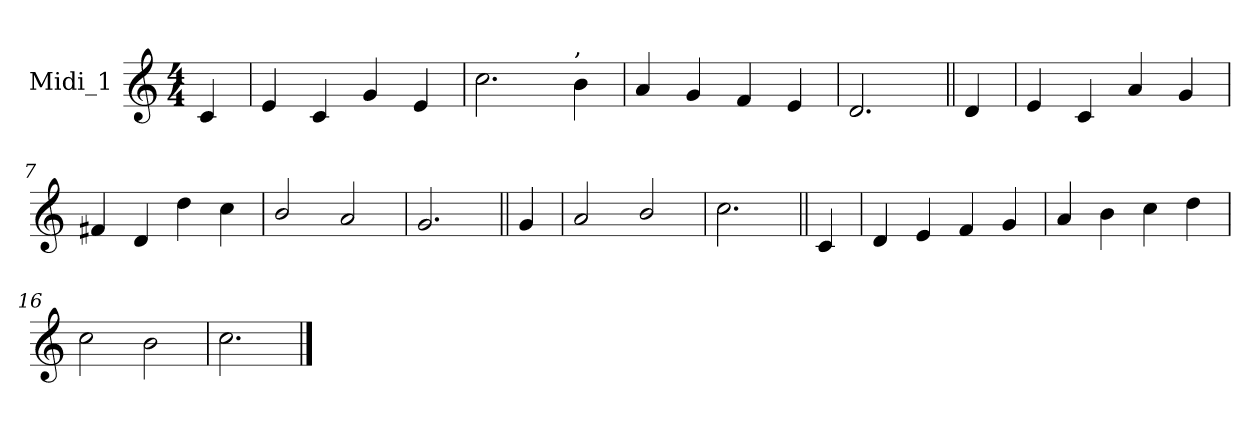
**kern
*part1
*staff1
*I"Midi_1
*clefG2
*k[]
*C:
*M4/4
=
4c
=1
4e
4c
4g
4e
=2
2.cc
!LO:TX:a:t=,
4b
=3
4a
4g
4f
4e
=4
2.d
!!LO:LB:g=z
=5||
4d
=6
4e
4c
4a
4g
=7
4f#X
4d
4dd
4cc
=8
2b/
2a
=9
2.g
=10||
4g
=11
2a
2b/
=12
2.cc
!!LO:LB:g=z
=13||
4c
=14
4d
4e
4f
4g
=15
4a
4b
4cc
4dd
=16
2cc
2b
=17
2.cc
==
*-
